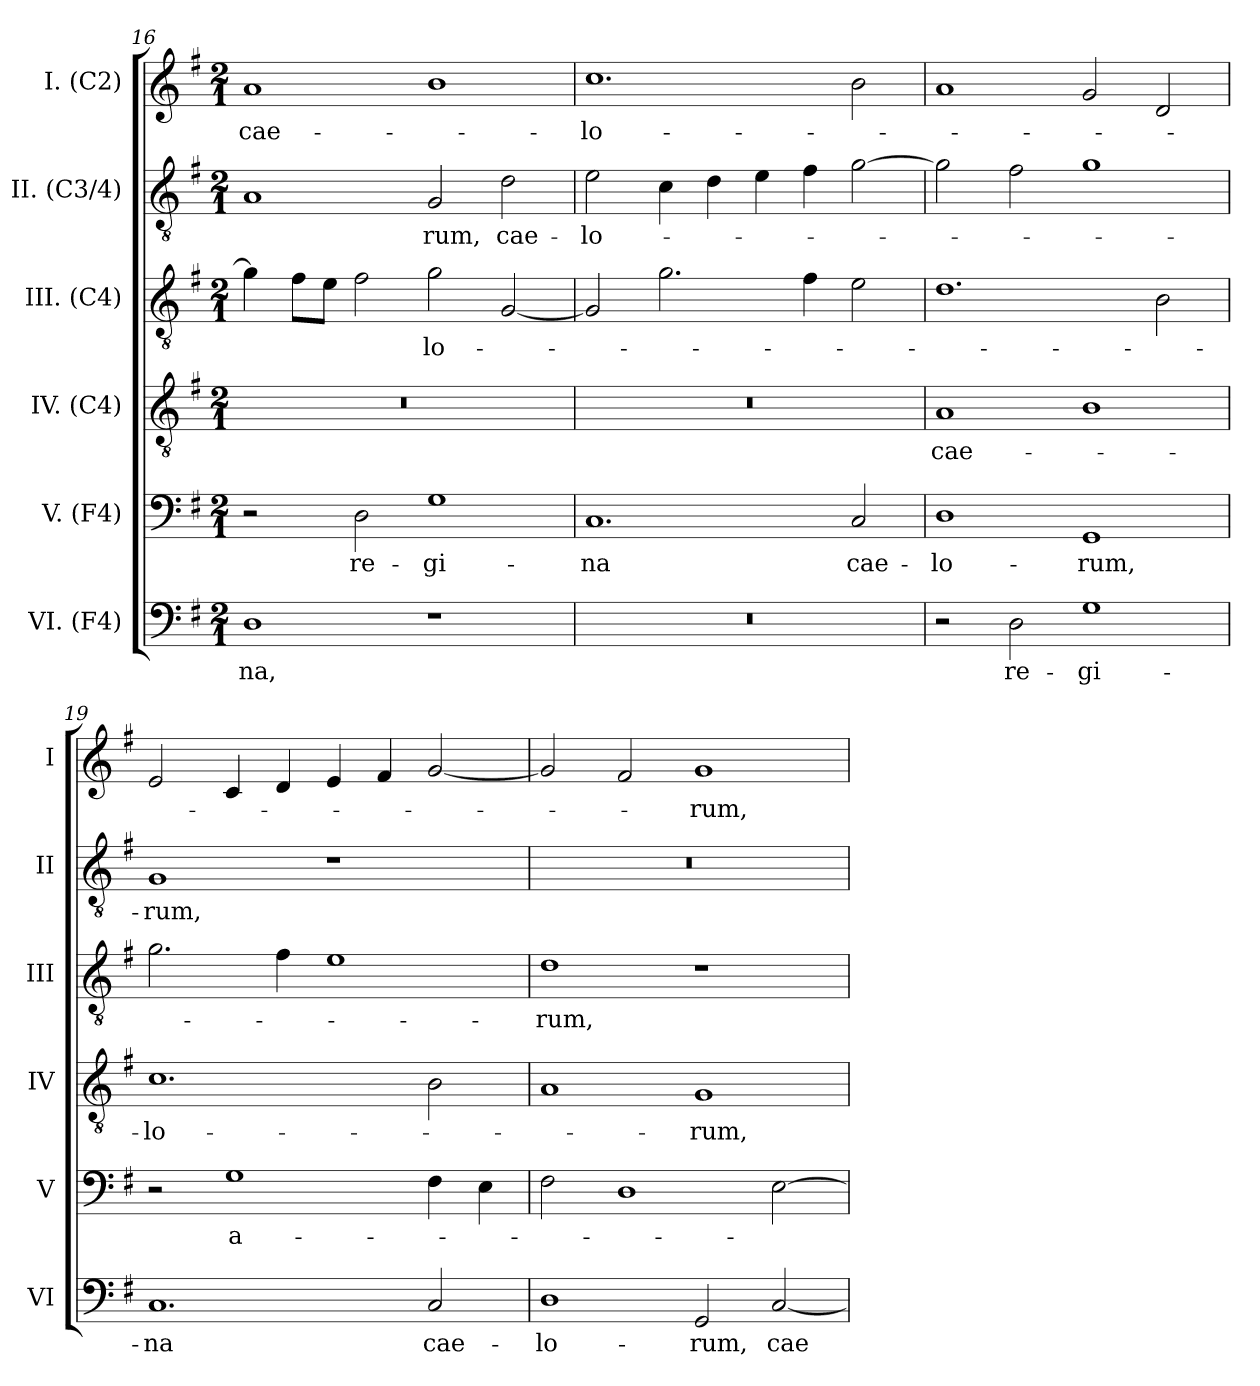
**kern	**text	**kern	**text	**kern	**text	**kern	**text	**kern	**text	**kern	**text
*part6	*part6	*part5	*part5	*part4	*part4	*part3	*part3	*part2	*part2	*part1	*part1
*staff6	*staff6	*staff5	*staff5	*staff4	*staff4	*staff3	*staff3	*staff2	*staff2	*staff1	*staff1
*I"VI. (F4)	*	*I"V. (F4)	*	*I"IV. (C4)	*	*I"III. (C4)	*	*I"II. (C3/4)	*	*I"I. (C2)	*
*I'VI	*	*I'V	*	*I'IV	*	*I'III	*	*I'II	*	*I'I	*
*clefF4	*	*clefF4	*	*clefGv2	*	*clefGv2	*	*clefGv2	*	*clefG2	*
*	*	*	*	*ITrd7c12	*	*	*	*	*	*	*
*k[f#]	*	*k[f#]	*	*k[f#]	*	*k[f#]	*	*k[f#]	*	*k[f#]	*
*G:	*	*G:	*	*G:	*	*G:	*	*G:	*	*G:	*
*M2/1	*	*M2/1	*	*M2/1	*	*M2/1	*	*M2/1	*	*M2/1	*
=16	=16	=16	=16	=16	=16	=16	=16	=16	=16	=16	=16
!	!LO:LY:b:color=#000000	!	!	!LO:N:vis=1	!	!	!	!	!	!	!
!	!	!	!	!	!	!	!	!	!	!	!LO:LY:b:color=#000000
1Di	-na,	2r	.	0r	.	4gi\]	.	1Ai	.	1ai	cae-
.	.	.	.	.	.	8f#i\L	.	.	.	.	.
.	.	.	.	.	.	8ei\J	.	.	.	.	.
!	!	!	!LO:LY:b:color=#000000	!	!	!	!	!	!	!	!
.	.	2Di\	re-	.	.	2f#i\	.	.	.	.	.
!	!	!	!LO:LY:b:color=#000000	!	!	!	!	!	!	!	!
!	!	!	!	!	!	!	!LO:LY:b:color=#000000	!	!	!	!
!	!	!	!	!	!	!	!	!	!LO:LY:b:color=#000000	!	!
1r	.	1Gi	-gi-	.	.	2gi\	-lo-	2Gi/	-rum,	1bi	.
!	!	!	!	!	!	!	!	!	!LO:LY:b:color=#000000	!	!
.	.	.	.	.	.	[2Gi/	.	2di\	cae-	.	.
=17	=17	=17	=17	=17	=17	=17	=17	=17	=17	=17	=17
!LO:N:vis=1	!	!	!	!	!	!	!	!	!	!	!
!	!	!	!LO:LY:b:color=#000000	!LO:N:vis=1	!	!	!	!	!	!	!
!	!	!	!	!	!	!	!	!	!LO:LY:b:color=#000000	!	!
!	!	!	!	!	!	!	!	!	!	!	!LO:LY:b:color=#000000
0r	.	1.Ci	-na	0r	.	2Gi/]	.	2ei\	-lo-	1.cci	-lo-
.	.	.	.	.	.	2.gi\	.	4ci\	.	.	.
.	.	.	.	.	.	.	.	4di\	.	.	.
.	.	.	.	.	.	.	.	4ei\	.	.	.
.	.	.	.	.	.	4f#i\	.	4f#i\	.	.	.
!	!	!	!LO:LY:b:color=#000000	!	!	!	!	!	!	!	!
.	.	2Ci/	cae-	.	.	2ei\	.	[2gi\	.	2bi\	.
=18	=18	=18	=18	=18	=18	=18	=18	=18	=18	=18	=18
!	!	!	!LO:LY:b:color=#000000	!	!	!	!	!	!	!	!
!	!	!	!	!	!LO:LY:b:color=#000000	!	!	!	!	!	!
2r	.	1Di	-lo-	1AAi	cae-	1.di	.	2gi\]	.	1ai	.
!	!LO:LY:b:color=#000000	!	!	!	!	!	!	!	!	!	!
2Di\	re-	.	.	.	.	.	.	2f#i\	.	.	.
!	!LO:LY:b:color=#000000	!	!	!	!	!	!	!	!	!	!
!	!	!	!LO:LY:b:color=#000000	!	!	!	!	!	!	!	!
1Gi	-gi-	1GGi	-rum,	1BBi	.	.	.	1gi	.	2gi/	.
.	.	.	.	.	.	2Bi\	.	.	.	2di/	.
=19	=19	=19	=19	=19	=19	=19	=19	=19	=19	=19	=19
!	!LO:LY:b:color=#000000	!	!	!	!	!	!	!	!	!	!
!	!	!	!	!	!LO:LY:b:color=#000000	!	!	!	!	!	!
!	!	!	!	!	!	!	!	!	!LO:LY:b:color=#000000	!	!
1.Ci	-na	2r	.	1.Ci	-lo-	2.gi\	.	1Gi	-rum,	2ei/	.
!	!	!	!LO:LY:b:color=#000000	!	!	!	!	!	!	!	!
.	.	1Gi	a-	.	.	.	.	.	.	4ci/	.
.	.	.	.	.	.	4f#i\	.	.	.	4di/	.
.	.	.	.	.	.	1ei	.	1r	.	4ei/	.
.	.	.	.	.	.	.	.	.	.	4f#i/	.
!	!LO:LY:b:color=#000000	!	!	!	!	!	!	!	!	!	!
2Ci/	cae-	4F#i\	.	2BBi\	.	.	.	.	.	[2gi/	.
.	.	4Ei\	.	.	.	.	.	.	.	.	.
!!LO:LB:g=z
=20	=20	=20	=20	=20	=20	=20	=20	=20	=20	=20	=20
!	!LO:LY:b:color=#000000	!	!	!	!	!	!	!	!	!	!
!	!	!	!	!	!	!	!LO:LY:b:color=#000000	!LO:N:vis=1	!	!	!
1Di	-lo-	2F#i\	.	1AAi	.	1di	-rum,	0r	.	2gi/]	.
.	.	1Di	.	.	.	.	.	.	.	2f#i/	.
!	!LO:LY:b:color=#000000	!	!	!	!	!	!	!	!	!	!
!	!	!	!	!	!LO:LY:b:color=#000000	!	!	!	!	!	!
!	!	!	!	!	!	!	!	!	!	!	!LO:LY:b:color=#000000
2GGi/	-rum,	.	.	1GGi	-rum,	1r	.	.	.	1gi	-rum,
!	!LO:LY:b:color=#000000	!	!	!	!	!	!	!	!	!	!
[2Ci/	cae-	[2Ei\	.	.	.	.	.	.	.	.	.
=	=	=	=	=	=	=	=	=	=	=	=
*-	*-	*-	*-	*-	*-	*-	*-	*-	*-	*-	*-
